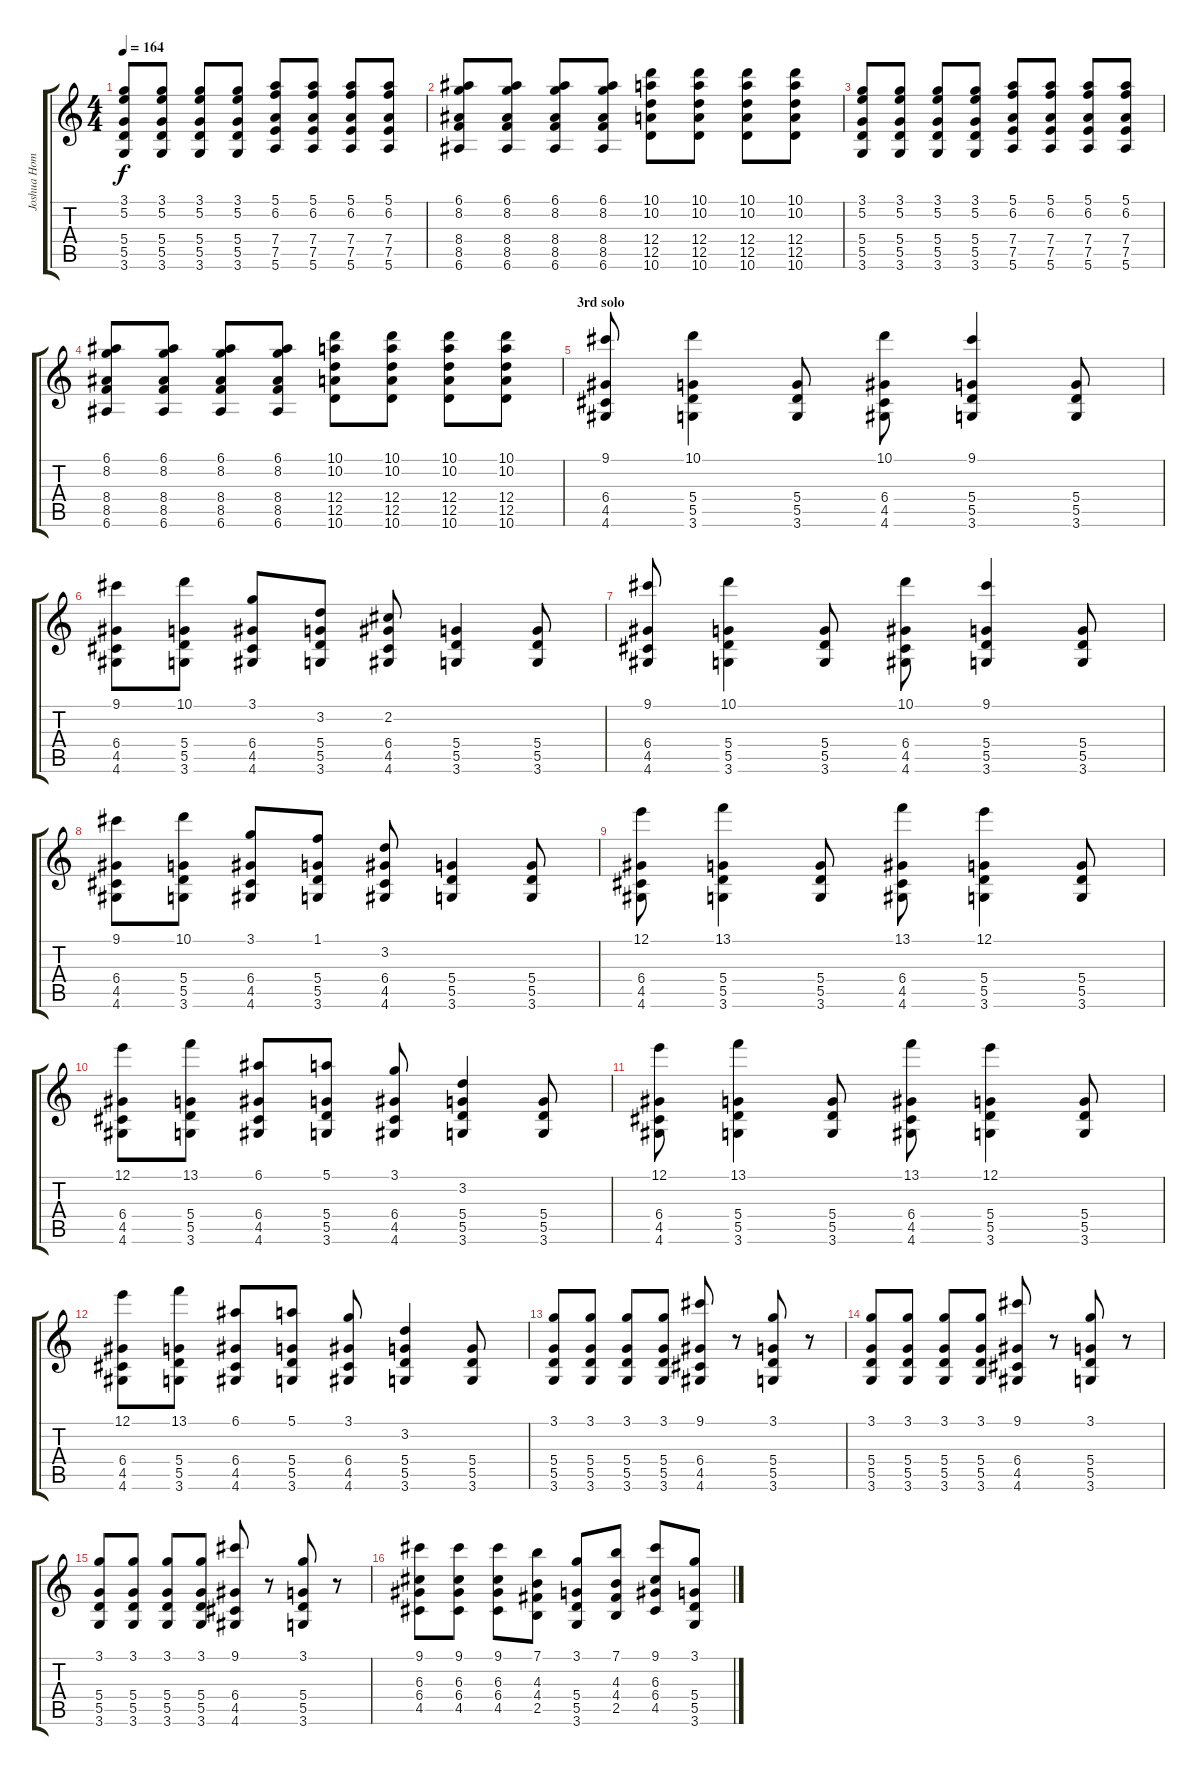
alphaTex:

\track ("Joshua Homme - guitar" "Joshua Hom") {instrument overdrivenguitar}
\staff {score tabs}
\tuning (E4 B3 G3 D3 A2 E2) {hide}
\ts (4 4)
\tempo 164
\clef g2
\ks c
(3.1 5.2 5.4 5.5 3.6).8{dy f} (3.1 5.2 5.4 5.5 3.6).8 (3.1 5.2 5.4 5.5 3.6).8 (3.1 5.2 5.4 5.5 3.6).8 (5.1 6.2 7.4 7.5 5.6).8 (5.1 6.2 7.4 7.5 5.6).8 (5.1 6.2 7.4 7.5 5.6).8 (5.1 6.2 7.4 7.5 5.6).8 |
(6.1 8.2 8.4 8.5 6.6).8 (6.1 8.2 8.4 8.5 6.6).8 (6.1 8.2 8.4 8.5 6.6).8 (6.1 8.2 8.4 8.5 6.6).8 (10.1 10.2 12.4 12.5 10.6).8 (10.1 10.2 12.4 12.5 10.6).8 (10.1 10.2 12.4 12.5 10.6).8 (10.1 10.2 12.4 12.5 10.6).8 |
(3.1 5.2 5.4 5.5 3.6).8 (3.1 5.2 5.4 5.5 3.6).8 (3.1 5.2 5.4 5.5 3.6).8 (3.1 5.2 5.4 5.5 3.6).8 (5.1 6.2 7.4 7.5 5.6).8 (5.1 6.2 7.4 7.5 5.6).8 (5.1 6.2 7.4 7.5 5.6).8 (5.1 6.2 7.4 7.5 5.6).8 |
(6.1 8.2 8.4 8.5 6.6).8 (6.1 8.2 8.4 8.5 6.6).8 (6.1 8.2 8.4 8.5 6.6).8 (6.1 8.2 8.4 8.5 6.6).8 (10.1 10.2 12.4 12.5 10.6).8 (10.1 10.2 12.4 12.5 10.6).8 (10.1 10.2 12.4 12.5 10.6).8 (10.1 10.2 12.4 12.5 10.6).8 |
\section ("" "3rd solo")
(9.1 6.4 4.5 4.6).8 (10.1 5.4 5.5 3.6).4 (5.4 5.5 3.6).8 (10.1 6.4 4.5 4.6).8 (9.1 5.4 5.5 3.6).4 (5.4 5.5 3.6).8 |
(9.1 6.4 4.5 4.6).8 (10.1 5.4 5.5 3.6).8 (3.1 6.4 4.5 4.6).8 (3.2 5.4 5.5 3.6).8 (2.2 6.4 4.5 4.6).8 (5.4 5.5 3.6).4 (5.4 5.5 3.6).8 |
(9.1 6.4 4.5 4.6).8 (10.1 5.4 5.5 3.6).4 (5.4 5.5 3.6).8 (10.1 6.4 4.5 4.6).8 (9.1 5.4 5.5 3.6).4 (5.4 5.5 3.6).8 |
(9.1 6.4 4.5 4.6).8 (10.1 5.4 5.5 3.6).8 (3.1 6.4 4.5 4.6).8 (1.1 5.4 5.5 3.6).8 (3.2 6.4 4.5 4.6).8 (5.4 5.5 3.6).4 (5.4 5.5 3.6).8 |
(12.1 6.4 4.5 4.6).8 (13.1 5.4 5.5 3.6).4 (5.4 5.5 3.6).8 (13.1 6.4 4.5 4.6).8 (12.1 5.4 5.5 3.6).4 (5.4 5.5 3.6).8 |
(12.1 6.4 4.5 4.6).8 (13.1 5.4 5.5 3.6).8 (6.1 6.4 4.5 4.6).8 (5.1 5.4 5.5 3.6).8 (3.1 6.4 4.5 4.6).8 (3.2 5.4 5.5 3.6).4 (5.4 5.5 3.6).8 |
(12.1 6.4 4.5 4.6).8 (13.1 5.4 5.5 3.6).4 (5.4 5.5 3.6).8 (13.1 6.4 4.5 4.6).8 (12.1 5.4 5.5 3.6).4 (5.4 5.5 3.6).8 |
(12.1 6.4 4.5 4.6).8 (13.1 5.4 5.5 3.6).8 (6.1 6.4 4.5 4.6).8 (5.1 5.4 5.5 3.6).8 (3.1 6.4 4.5 4.6).8 (3.2 5.4 5.5 3.6).4 (5.4 5.5 3.6).8 |
\section ("" "")
(3.1 5.4 5.5 3.6).8 (3.1 5.4 5.5 3.6).8 (3.1 5.4 5.5 3.6).8 (3.1 5.4 5.5 3.6).8 (9.1 6.4 4.5 4.6).8 r.8 (3.1 5.4 5.5 3.6).8 r.8 |
(3.1 5.4 5.5 3.6).8 (3.1 5.4 5.5 3.6).8 (3.1 5.4 5.5 3.6).8 (3.1 5.4 5.5 3.6).8 (9.1 6.4 4.5 4.6).8 r.8 (3.1 5.4 5.5 3.6).8 r.8 |
(3.1 5.4 5.5 3.6).8 (3.1 5.4 5.5 3.6).8 (3.1 5.4 5.5 3.6).8 (3.1 5.4 5.5 3.6).8 (9.1 6.4 4.5 4.6).8 r.8 (3.1 5.4 5.5 3.6).8 r.8 |
(9.1 6.3 6.4 4.5).8 (9.1 6.3 6.4 4.5).8 (9.1 6.3 6.4 4.5).8 (7.1 4.3 4.4 2.5).8 (3.1 5.4 5.5 3.6).8 (7.1 4.3 4.4 2.5).8 (9.1 6.3 6.4 4.5).8 (3.1 5.4 5.5 3.6).8
